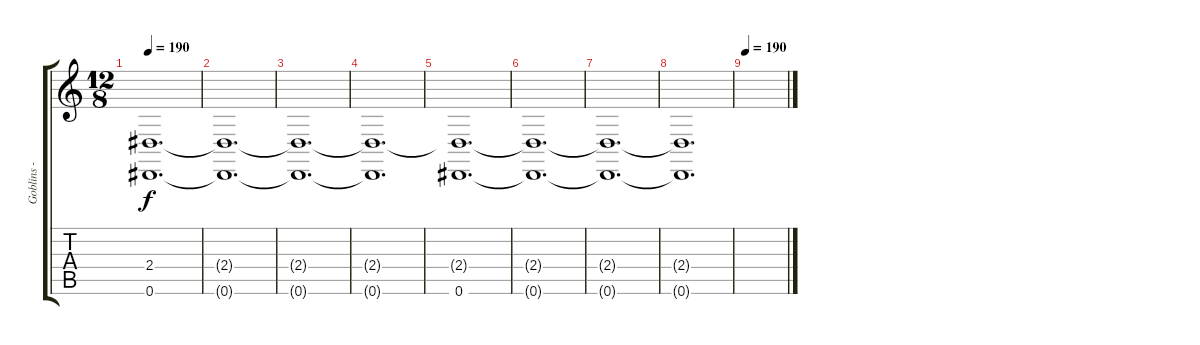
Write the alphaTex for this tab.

\track ("Goblins - 101" "Goblins - ") {instrument fx6goblins}
\staff {score tabs}
\tuning (Eb4 Bb3 Gb3 Db3 Ab2 Eb2) {hide}
\ts (12 8)
\tempo 190
\clef g2
\ks c
(2.4 0.6{t}).1{d dy f} |
(2.4{t} 0.6{t}).1{d} |
(2.4{t} 0.6{t}).1{d} |
(2.4{t} 0.6{t}).1{d} |
(2.4{t} 0.6).1{d} |
(2.4{t} 0.6{t}).1{d} |
(2.4{t} 0.6{t}).1{d} |
(2.4{t} 0.6{t}).1{d} |
\tempo 190
